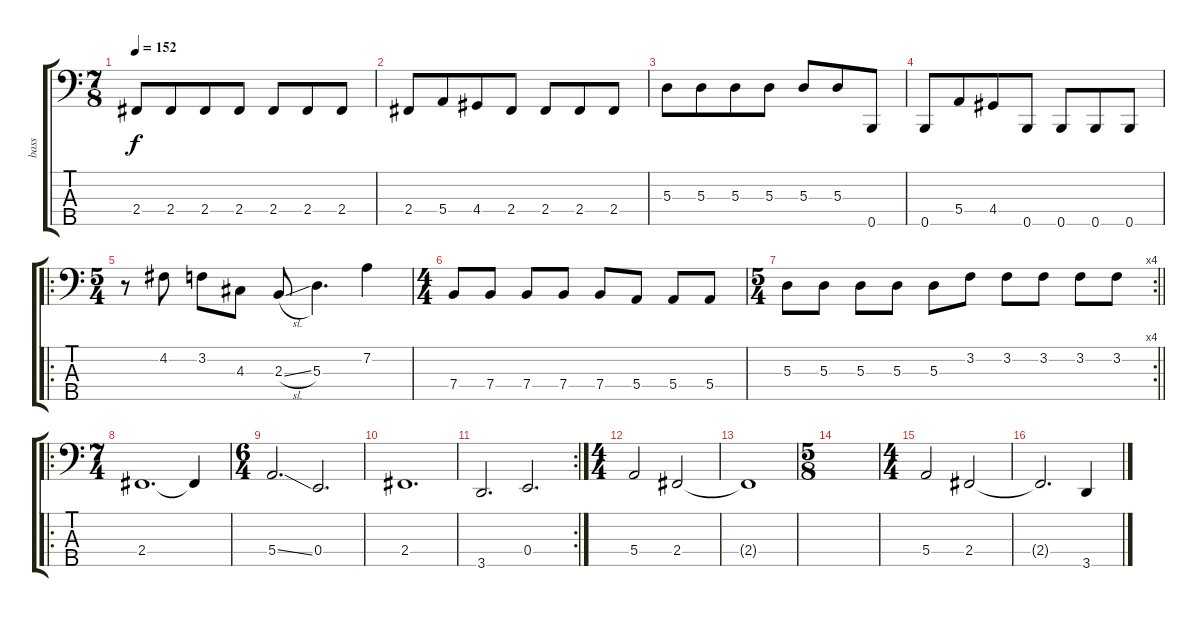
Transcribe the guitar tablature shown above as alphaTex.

\track ("bass" "bass") {instrument electricbassfinger}
\staff {score tabs}
\tuning (G2 D2 A1 E1 B0) {hide}
\ts (7 8)
\tempo 152
\clef f4
\ks c
2.4.8{dy f} 2.4.8 2.4.8 2.4.8 2.4.8 2.4.8 2.4.8 |
2.4.8 5.4.8 4.4.8 2.4.8 2.4.8 2.4.8 2.4.8 |
5.3.8 5.3.8 5.3.8 5.3.8 5.3.8 5.3.8 0.5.8 |
0.5.8 5.4.8 4.4.8 0.5.8 0.5.8 0.5.8 0.5.8 |
\ro
\ts (5 4)
r.8 4.2.8 3.2.8 4.3.8 2.3{sl}.8 5.3.4{d} 7.2.4 |
\ts (4 4)
7.4.8 7.4.8 7.4.8 7.4.8 7.4.8 5.4.8 5.4.8 5.4.8 |
\rc 4
\ts (5 4)
\barLineRight lightlight
5.3.8 5.3.8 5.3.8 5.3.8 5.3.8 3.2.8 3.2.8 3.2.8 3.2.8 3.2.8 |
\ro
\ts (7 4)
2.4.1{d} 2.4{t}.4 |
\ts (6 4)
5.4{ss}.2{d} 0.4.2{d} |
2.4.1{d} |
\rc 2
3.5.2{d} 0.4.2{d} |
\ts (4 4)
5.4.2 2.4.2 |
2.4{t}.1 |
\ts (5 8)
|
\ts (4 4)
5.4.2 2.4.2 |
2.4{t}.2{d} 3.5.4
